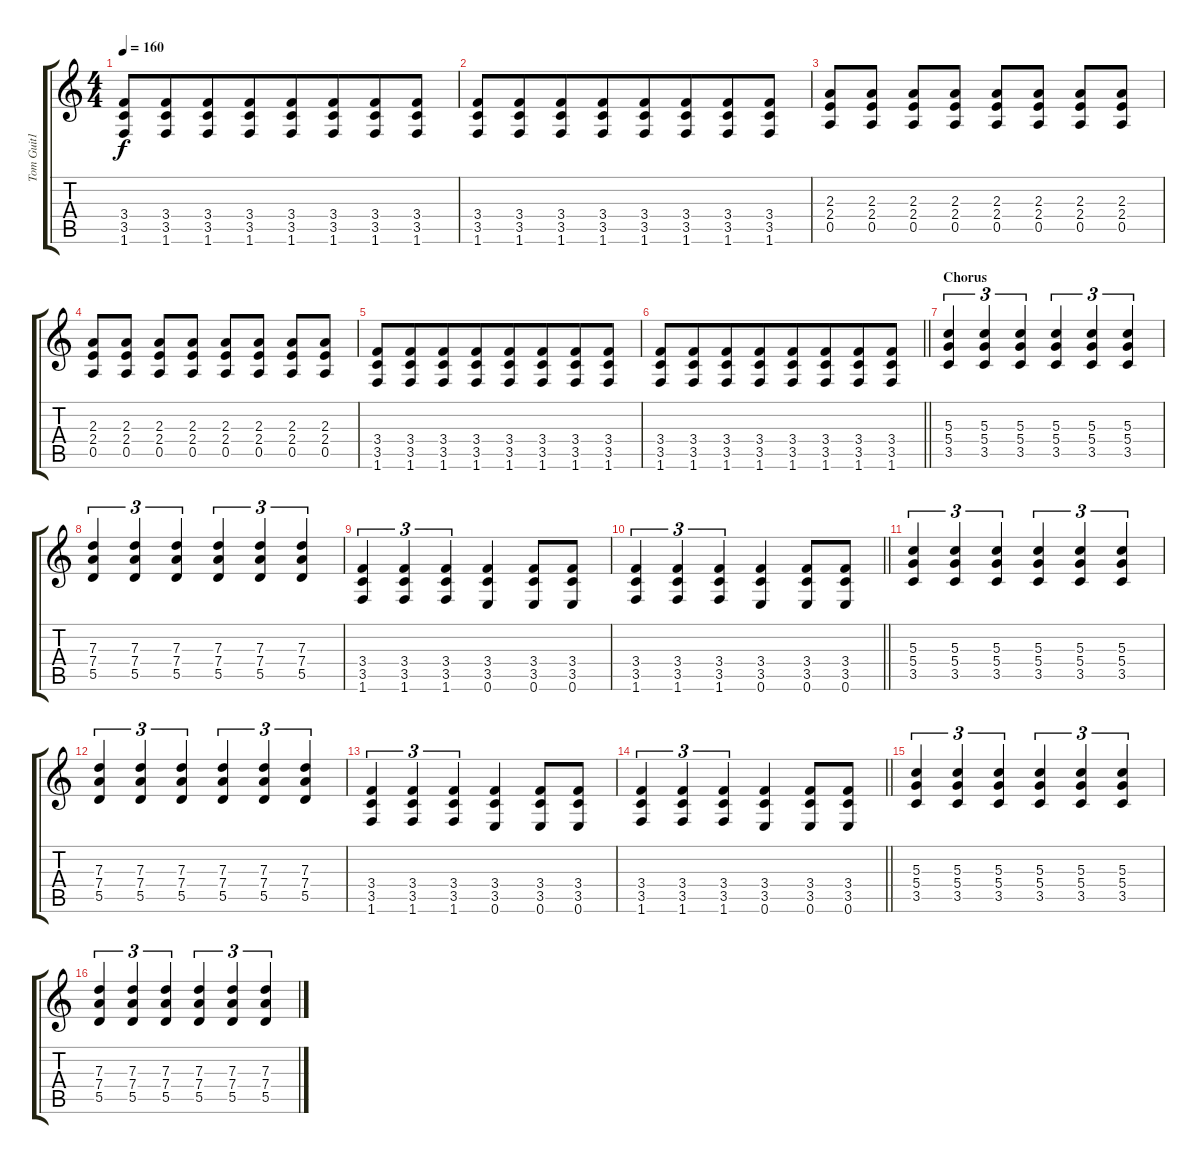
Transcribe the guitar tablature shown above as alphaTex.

\track ("Tom Guit1" "Tom Guit1") {instrument distortionguitar}
\staff {score tabs}
\tuning (E4 B3 G3 D3 A2 E2) {hide}
\ts (4 4)
\tempo 160
\clef g2
\ks c
(3.4 3.5 1.6).8{dy f beam merge} (3.4 3.5 1.6).8{beam merge} (3.4 3.5 1.6).8 (3.4 3.5 1.6).8{beam merge} (3.4 3.5 1.6).8 (3.4 3.5 1.6).8{beam merge} (3.4 3.5 1.6).8 (3.4 3.5 1.6).8 |
(3.4 3.5 1.6).8{beam merge} (3.4 3.5 1.6).8{beam merge} (3.4 3.5 1.6).8 (3.4 3.5 1.6).8{beam merge} (3.4 3.5 1.6).8 (3.4 3.5 1.6).8{beam merge} (3.4 3.5 1.6).8 (3.4 3.5 1.6).8 |
(2.3 2.4 0.5).8 (2.3 2.4 0.5).8 (2.3 2.4 0.5).8 (2.3 2.4 0.5).8 (2.3 2.4 0.5).8 (2.3 2.4 0.5).8 (2.3 2.4 0.5).8 (2.3 2.4 0.5).8 |
(2.3 2.4 0.5).8 (2.3 2.4 0.5).8 (2.3 2.4 0.5).8 (2.3 2.4 0.5).8 (2.3 2.4 0.5).8 (2.3 2.4 0.5).8 (2.3 2.4 0.5).8 (2.3 2.4 0.5).8 |
(3.4 3.5 1.6).8{beam merge} (3.4 3.5 1.6).8{beam merge} (3.4 3.5 1.6).8 (3.4 3.5 1.6).8{beam merge} (3.4 3.5 1.6).8 (3.4 3.5 1.6).8{beam merge} (3.4 3.5 1.6).8 (3.4 3.5 1.6).8 |
\barLineRight lightlight
(3.4 3.5 1.6).8{beam merge} (3.4 3.5 1.6).8{beam merge} (3.4 3.5 1.6).8 (3.4 3.5 1.6).8{beam merge} (3.4 3.5 1.6).8 (3.4 3.5 1.6).8{beam merge} (3.4 3.5 1.6).8 (3.4 3.5 1.6).8 |
\section ("" "Chorus")
(5.3 5.4 3.5).4{tu (3 2)} (5.3 5.4 3.5).4{tu (3 2) beam merge} (5.3 5.4 3.5).4{tu (3 2)} (5.3 5.4 3.5).4{tu (3 2)} (5.3 5.4 3.5).4{tu (3 2) beam merge} (5.3 5.4 3.5).4{tu (3 2)} |
(7.3 7.4 5.5).4{tu (3 2)} (7.3 7.4 5.5).4{tu (3 2)} (7.3 7.4 5.5).4{tu (3 2) beam merge} (7.3 7.4 5.5).4{tu (3 2)} (7.3 7.4 5.5).4{tu (3 2) beam merge} (7.3 7.4 5.5).4{tu (3 2)} |
(3.4 3.5 1.6).4{tu (3 2) beam merge} (3.4 3.5 1.6).4{tu (3 2) beam merge} (3.4 3.5 1.6).4{tu (3 2)} (3.4 3.5 0.6).4 (3.4 3.5 0.6).8 (3.4 3.5 0.6).8 |
\barLineRight lightlight
(3.4 3.5 1.6).4{tu (3 2) beam merge} (3.4 3.5 1.6).4{tu (3 2) beam merge} (3.4 3.5 1.6).4{tu (3 2)} (3.4 3.5 0.6).4 (3.4 3.5 0.6).8 (3.4 3.5 0.6).8 |
(5.3 5.4 3.5).4{tu (3 2)} (5.3 5.4 3.5).4{tu (3 2) beam merge} (5.3 5.4 3.5).4{tu (3 2)} (5.3 5.4 3.5).4{tu (3 2)} (5.3 5.4 3.5).4{tu (3 2) beam merge} (5.3 5.4 3.5).4{tu (3 2)} |
(7.3 7.4 5.5).4{tu (3 2)} (7.3 7.4 5.5).4{tu (3 2)} (7.3 7.4 5.5).4{tu (3 2) beam merge} (7.3 7.4 5.5).4{tu (3 2)} (7.3 7.4 5.5).4{tu (3 2) beam merge} (7.3 7.4 5.5).4{tu (3 2)} |
(3.4 3.5 1.6).4{tu (3 2) beam merge} (3.4 3.5 1.6).4{tu (3 2) beam merge} (3.4 3.5 1.6).4{tu (3 2)} (3.4 3.5 0.6).4 (3.4 3.5 0.6).8 (3.4 3.5 0.6).8 |
\barLineRight lightlight
(3.4 3.5 1.6).4{tu (3 2) beam merge} (3.4 3.5 1.6).4{tu (3 2) beam merge} (3.4 3.5 1.6).4{tu (3 2)} (3.4 3.5 0.6).4 (3.4 3.5 0.6).8 (3.4 3.5 0.6).8 |
(5.3 5.4 3.5).4{tu (3 2)} (5.3 5.4 3.5).4{tu (3 2) beam merge} (5.3 5.4 3.5).4{tu (3 2)} (5.3 5.4 3.5).4{tu (3 2)} (5.3 5.4 3.5).4{tu (3 2) beam merge} (5.3 5.4 3.5).4{tu (3 2)} |
(7.3 7.4 5.5).4{tu (3 2)} (7.3 7.4 5.5).4{tu (3 2)} (7.3 7.4 5.5).4{tu (3 2) beam merge} (7.3 7.4 5.5).4{tu (3 2)} (7.3 7.4 5.5).4{tu (3 2) beam merge} (7.3 7.4 5.5).4{tu (3 2)}
